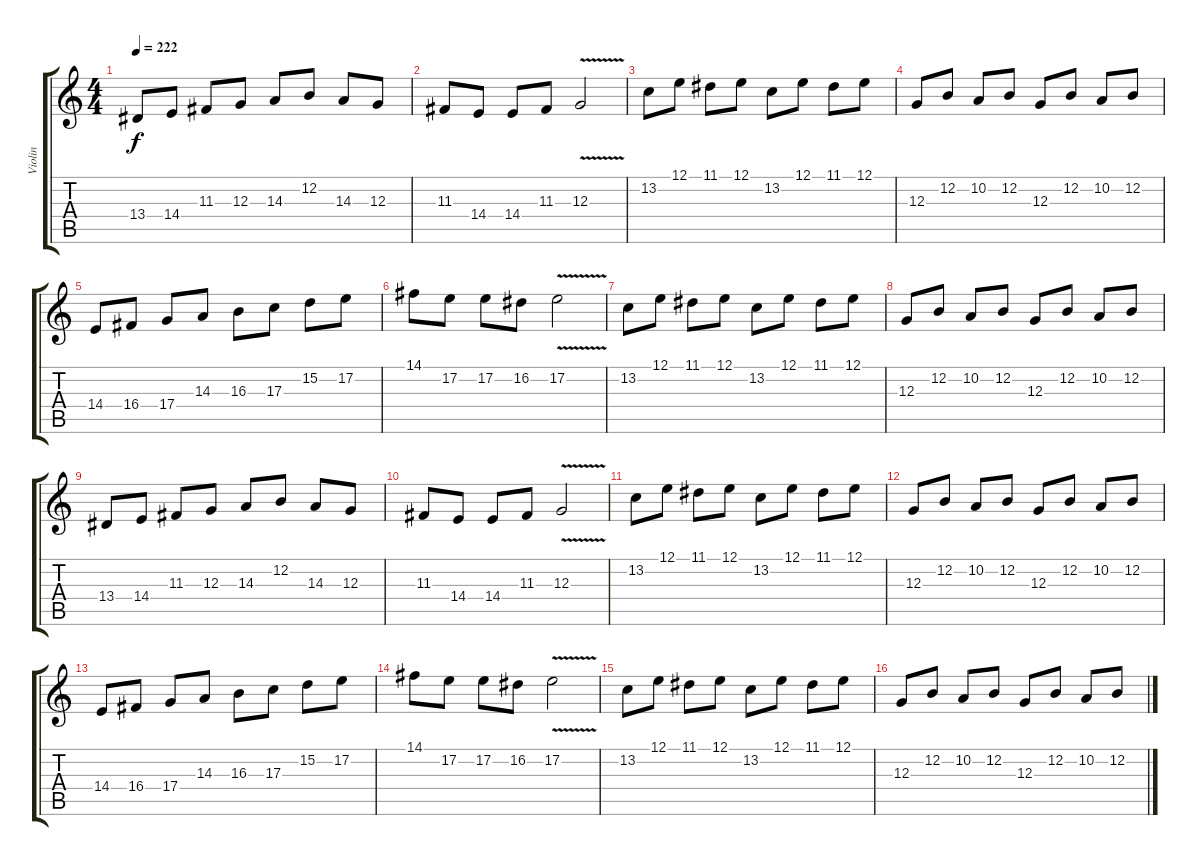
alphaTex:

\track ("Violin" "Violin") {instrument violin}
\staff {score tabs}
\tuning (E4 B3 G3 D3 A2 E2) {hide}
\ts (4 4)
\tempo 222
\clef g2
\ks c
13.4.8{dy f} 14.4.8 11.3.8 12.3.8 14.3.8 12.2.8 14.3.8 12.3.8 |
11.3.8 14.4.8 14.4.8 11.3.8 12.3{v}.2 |
13.2.8{volume 11} 12.1.8 11.1.8 12.1.8 13.2.8 12.1.8 11.1.8 12.1.8 |
12.3.8 12.2.8 10.2.8 12.2.8 12.3.8 12.2.8 10.2.8 12.2.8 |
14.4.8 16.4.8 17.4.8 14.3.8 16.3.8 17.3.8 15.2.8 17.2.8 |
14.1.8 17.2.8 17.2.8 16.2.8 17.2{v}.2 |
13.2.8{volume 11} 12.1.8 11.1.8 12.1.8 13.2.8 12.1.8 11.1.8 12.1.8 |
12.3.8 12.2.8 10.2.8 12.2.8 12.3.8 12.2.8 10.2.8 12.2.8 |
13.4.8 14.4.8 11.3.8 12.3.8 14.3.8 12.2.8 14.3.8 12.3.8 |
11.3.8 14.4.8 14.4.8 11.3.8 12.3{v}.2 |
13.2.8{volume 11} 12.1.8 11.1.8 12.1.8 13.2.8 12.1.8 11.1.8 12.1.8 |
12.3.8 12.2.8 10.2.8 12.2.8 12.3.8 12.2.8 10.2.8 12.2.8 |
14.4.8 16.4.8 17.4.8 14.3.8 16.3.8 17.3.8 15.2.8 17.2.8 |
14.1.8 17.2.8 17.2.8 16.2.8 17.2{v}.2 |
13.2.8{volume 11} 12.1.8 11.1.8 12.1.8 13.2.8 12.1.8 11.1.8 12.1.8 |
12.3.8 12.2.8 10.2.8 12.2.8 12.3.8 12.2.8 10.2.8 12.2.8
